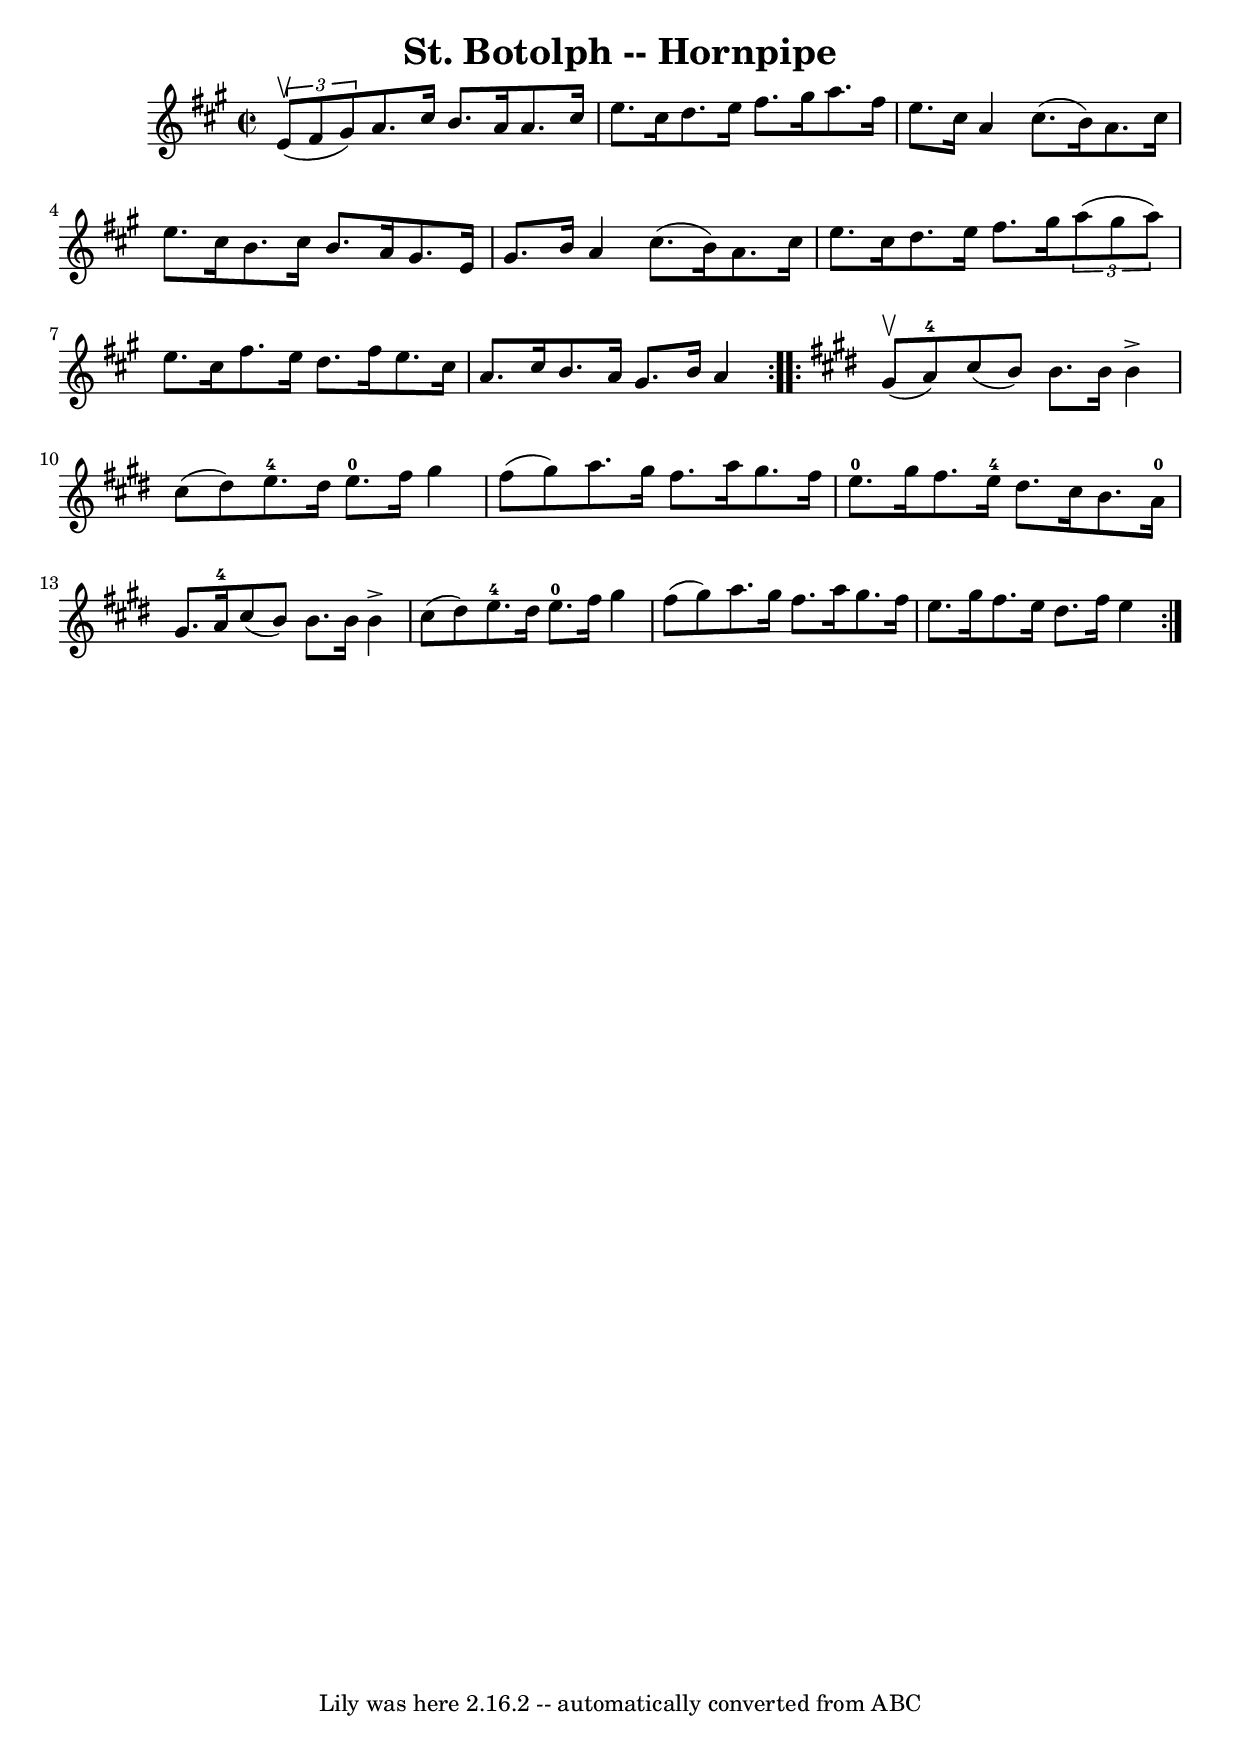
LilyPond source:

\version "2.16.2"
\include "Mammoth.ily"
\header {
  %% book = "Cole's 1000 Fiddle Tunes"
  crossRefNumber = "1"
  footnotes = ""
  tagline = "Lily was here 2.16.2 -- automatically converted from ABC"
  title = "St. Botolph -- Hornpipe"

}
voicedefault =  {



  \repeat volta 2 {

    \override Staff.TimeSignature #'style = #'C
    \time 2/2 
    \key a \major
    \times 2/3 { e'8 (^\upbow fis'8 gis'8)  	       }   |
    a'8. cis''16 b'8. a'16 a'8. cis''16 e''8.         cis''16   |
    d''8. e''16 fis''8. gis''16 a''8. fis''16         e''8. cis''16   |
    a'4 cis''8. (b'16) a'8. cis''16         e''8. cis''16   |
    b'8. cis''16 b'8. a'16 gis'8. e'16       gis'8. b'16   |
    a'4 cis''8. (b'16) a'8. cis''16         e''8. cis''16   |
    d''8. e''16 fis''8. gis''16    
    \times 2/3 { a''8 (gis''8 a''8)  	       } e''8. cis''16   |
         fis''8. e''16 d''8. fis''16 e''8. cis''16 a'8. cis''16    |
    b'8. a'16 gis'8. b'16 a'4  
  }   
  \key e \major
  

  \repeat volta 2 {     gis'8 (^\upbow a'8-4)  |
    cis''8 (b'8) b'8. b'16 b'4^\accent cis''8 (dis''8) |
    e''8.-4      dis''16 e''8.-0 fis''16 gis''4 fis''8 (gis''8)  |
    
    a''8. gis''16 fis''8. a''16 gis''8. fis''16 e''8.-0        gis''16   |
    fis''8. e''16-4 dis''8. cis''16 b'8. a'16-0 gis'8. a'16-4 |
    cis''8 (b'8) b'8. b'16         b'4^\accent cis''8 (dis''8)  |
    e''8.-4 dis''16 e''8.-0 fis''16 gis''4 fis''8 (gis''8) |
    a''8. gis''16      fis''8. a''16 gis''8. fis''16 e''8. gis''16   |
    
    fis''8. e''16 dis''8. fis''16 e''4  
  }   

}

\score{
  <<

    \context Staff="default"
    {
      \voicedefault 
      
    }

  >>
  \layout {
    
  }
  \midi {
  }

}
